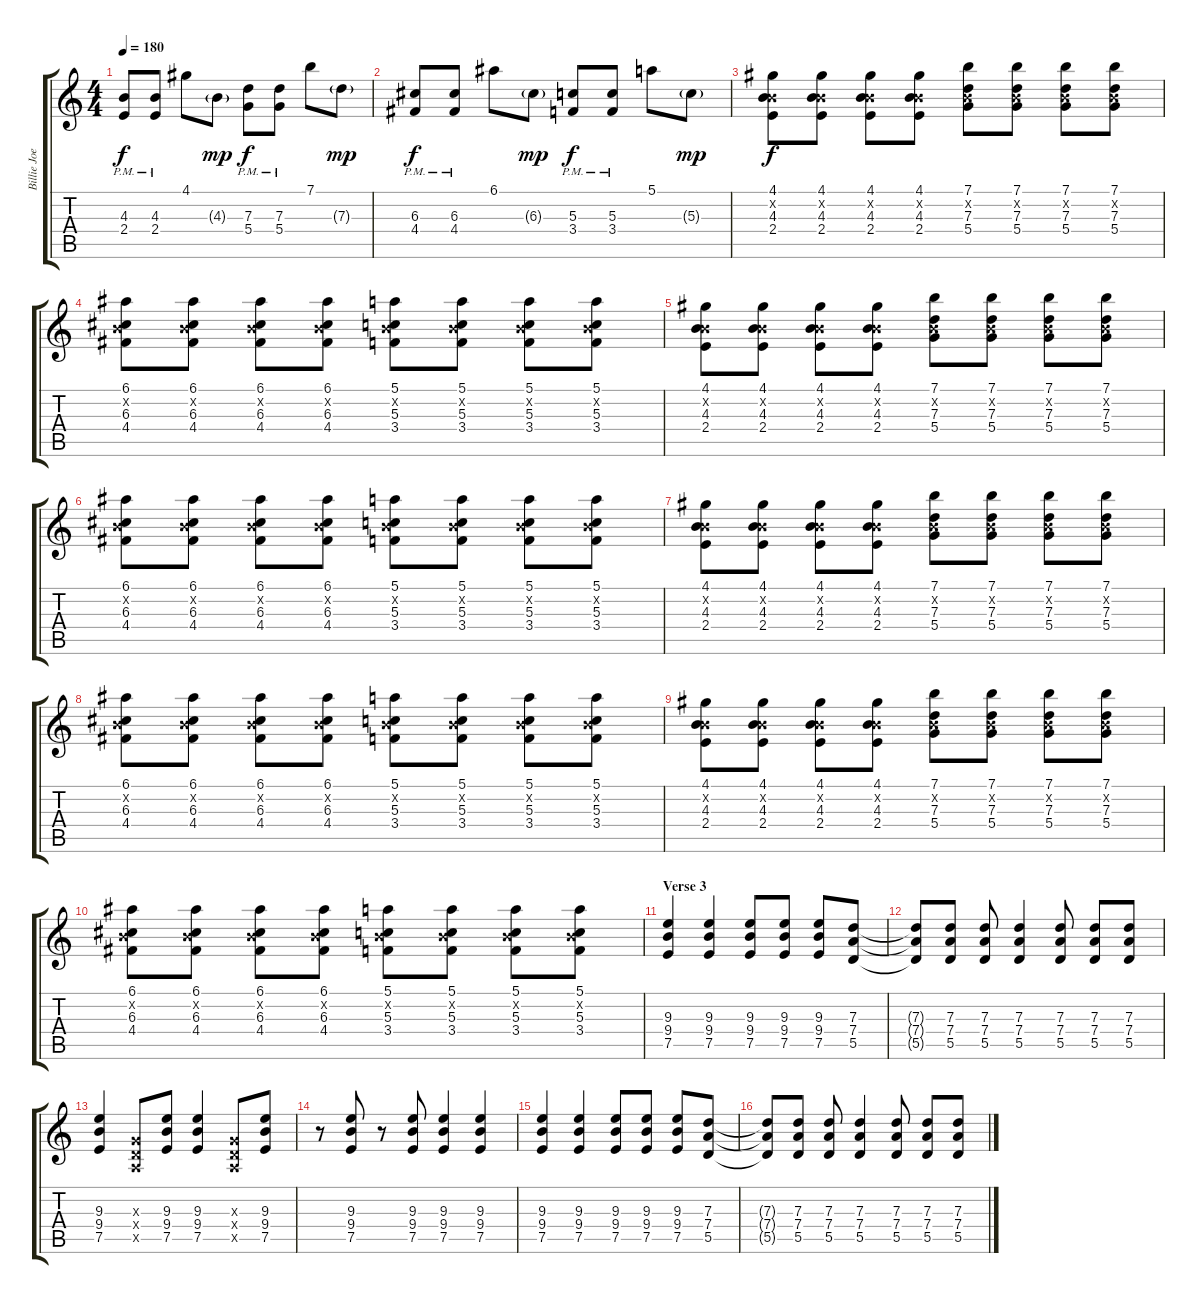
\track ("Billie Joe Armstrong" "Billie Joe") {instrument distortionguitar}
\staff {score tabs}
\tuning (E4 B3 G3 D3 A2 E2) {hide}
\ts (4 4)
\tempo 180
\clef g2
\ks c
(4.3{pm} 2.4{pm}).8{dy f} (4.3{pm} 2.4{pm}).8 4.1.8 4.3{g}.8{dy mp} (7.3{pm} 5.4{pm}).8{dy f} (7.3{pm} 5.4{pm}).8 7.1.8 7.3{g}.8{dy mp} |
(6.3{pm} 4.4{pm}).8{dy f} (6.3{pm} 4.4{pm}).8 6.1.8 6.3{g}.8{dy mp} (5.3{pm} 3.4{pm}).8{dy f} (5.3{pm} 3.4{pm}).8 5.1.8 5.3{g}.8{dy mp} |
(4.1 0.2{x} 4.3 2.4).8{dy f} (4.1 0.2{x} 4.3 2.4).8 (4.1 0.2{x} 4.3 2.4).8 (4.1 0.2{x} 4.3 2.4).8 (7.1 0.2{x} 7.3 5.4).8 (7.1 0.2{x} 7.3 5.4).8 (7.1 0.2{x} 7.3 5.4).8 (7.1 0.2{x} 7.3 5.4).8 |
(6.1 0.2{x} 6.3 4.4).8 (6.1 0.2{x} 6.3 4.4).8 (6.1 0.2{x} 6.3 4.4).8 (6.1 0.2{x} 6.3 4.4).8 (5.1 0.2{x} 5.3 3.4).8 (5.1 0.2{x} 5.3 3.4).8 (5.1 0.2{x} 5.3 3.4).8 (5.1 0.2{x} 5.3 3.4).8 |
(4.1 0.2{x} 4.3 2.4).8 (4.1 0.2{x} 4.3 2.4).8 (4.1 0.2{x} 4.3 2.4).8 (4.1 0.2{x} 4.3 2.4).8 (7.1 0.2{x} 7.3 5.4).8 (7.1 0.2{x} 7.3 5.4).8 (7.1 0.2{x} 7.3 5.4).8 (7.1 0.2{x} 7.3 5.4).8 |
(6.1 0.2{x} 6.3 4.4).8 (6.1 0.2{x} 6.3 4.4).8 (6.1 0.2{x} 6.3 4.4).8 (6.1 0.2{x} 6.3 4.4).8 (5.1 0.2{x} 5.3 3.4).8 (5.1 0.2{x} 5.3 3.4).8 (5.1 0.2{x} 5.3 3.4).8 (5.1 0.2{x} 5.3 3.4).8 |
(4.1 0.2{x} 4.3 2.4).8 (4.1 0.2{x} 4.3 2.4).8 (4.1 0.2{x} 4.3 2.4).8 (4.1 0.2{x} 4.3 2.4).8 (7.1 0.2{x} 7.3 5.4).8 (7.1 0.2{x} 7.3 5.4).8 (7.1 0.2{x} 7.3 5.4).8 (7.1 0.2{x} 7.3 5.4).8 |
(6.1 0.2{x} 6.3 4.4).8 (6.1 0.2{x} 6.3 4.4).8 (6.1 0.2{x} 6.3 4.4).8 (6.1 0.2{x} 6.3 4.4).8 (5.1 0.2{x} 5.3 3.4).8 (5.1 0.2{x} 5.3 3.4).8 (5.1 0.2{x} 5.3 3.4).8 (5.1 0.2{x} 5.3 3.4).8 |
(4.1 0.2{x} 4.3 2.4).8 (4.1 0.2{x} 4.3 2.4).8 (4.1 0.2{x} 4.3 2.4).8 (4.1 0.2{x} 4.3 2.4).8 (7.1 0.2{x} 7.3 5.4).8 (7.1 0.2{x} 7.3 5.4).8 (7.1 0.2{x} 7.3 5.4).8 (7.1 0.2{x} 7.3 5.4).8 |
(6.1 0.2{x} 6.3 4.4).8 (6.1 0.2{x} 6.3 4.4).8 (6.1 0.2{x} 6.3 4.4).8 (6.1 0.2{x} 6.3 4.4).8 (5.1 0.2{x} 5.3 3.4).8 (5.1 0.2{x} 5.3 3.4).8 (5.1 0.2{x} 5.3 3.4).8 (5.1 0.2{x} 5.3 3.4).8 |
\section ("" "Verse 3")
(9.3 9.4 7.5).4 (9.3 9.4 7.5).4 (9.3 9.4 7.5).8 (9.3 9.4 7.5).8 (9.3 9.4 7.5).8 (7.3 7.4 5.5).8 |
(7.3{t} 7.4{t} 5.5{t}).8 (7.3 7.4 5.5).8 (7.3 7.4 5.5).8 (7.3 7.4 5.5).4 (7.3 7.4 5.5).8 (7.3 7.4 5.5).8 (7.3 7.4 5.5).8 |
(9.3 9.4 7.5).4 (0.3{x} 0.4{x} 0.5{x}).8 (9.3 9.4 7.5).8 (9.3 9.4 7.5).4 (0.3{x} 0.4{x} 0.5{x}).8 (9.3 9.4 7.5).8 |
r.8 (9.3 9.4 7.5).8 r.8 (9.3 9.4 7.5).8 (9.3 9.4 7.5).4 (9.3 9.4 7.5).4 |
(9.3 9.4 7.5).4 (9.3 9.4 7.5).4 (9.3 9.4 7.5).8 (9.3 9.4 7.5).8 (9.3 9.4 7.5).8 (7.3 7.4 5.5).8 |
(7.3{t} 7.4{t} 5.5{t}).8 (7.3 7.4 5.5).8 (7.3 7.4 5.5).8 (7.3 7.4 5.5).4 (7.3 7.4 5.5).8 (7.3 7.4 5.5).8 (7.3 7.4 5.5).8
